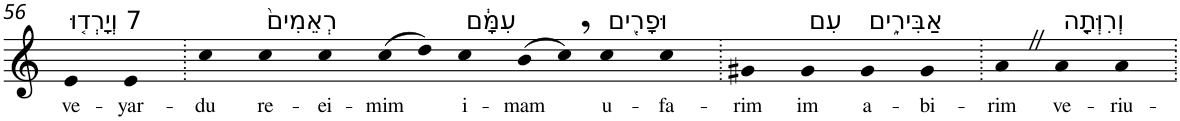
**kern	**text
*part1	*part1
*staff1	*staff1
*I"Piano	*
*I'Pno	*
!!LO:PB:g=z
*clefG2	*
*k[]	*
=56	=56
!LO:TX:a:t=7 וְיָרְד֤וּ	!
!	!LO:LY:b
4e	ve-
!	!LO:LY:b
4e	-yar-
=57.	=57.
!	!LO:LY:b
4cc	-du
!LO:TX:a:t=רְאֵמִים֙	!
!	!LO:LY:b
4cc	re-
!	!LO:LY:b
4cc	-ei-
!	!LO:LY:b
(8cc	-mim
8dd)	.
!LO:TX:a:t=עִמָּ֔ם	!
!	!LO:LY:b
4cc	i-
!	!LO:LY:b
(8b	-mam
8cc,)	.
!LO:TX:a:t=וּפָרִ֖ים	!
!	!LO:LY:b
4cc	u-
!	!LO:LY:b
4cc	-fa-
=58.	=58.
!	!LO:LY:b
4g#X	-rim
!LO:TX:a:t=עִם	!
!	!LO:LY:b
4g#	im
!LO:TX:a:t=אַבִּירִ֑ים	!
!	!LO:LY:b
4g#	a-
!	!LO:LY:b
4g#	-bi-
=59.	=59.
!	!LO:LY:b
4aZ	-rim
!LO:TX:a:t=וְרִוְּתָ֤ה	!
!	!LO:LY:b
4a	ve-
!	!LO:LY:b
4a	-riu-
=.	=.
*-	*-
